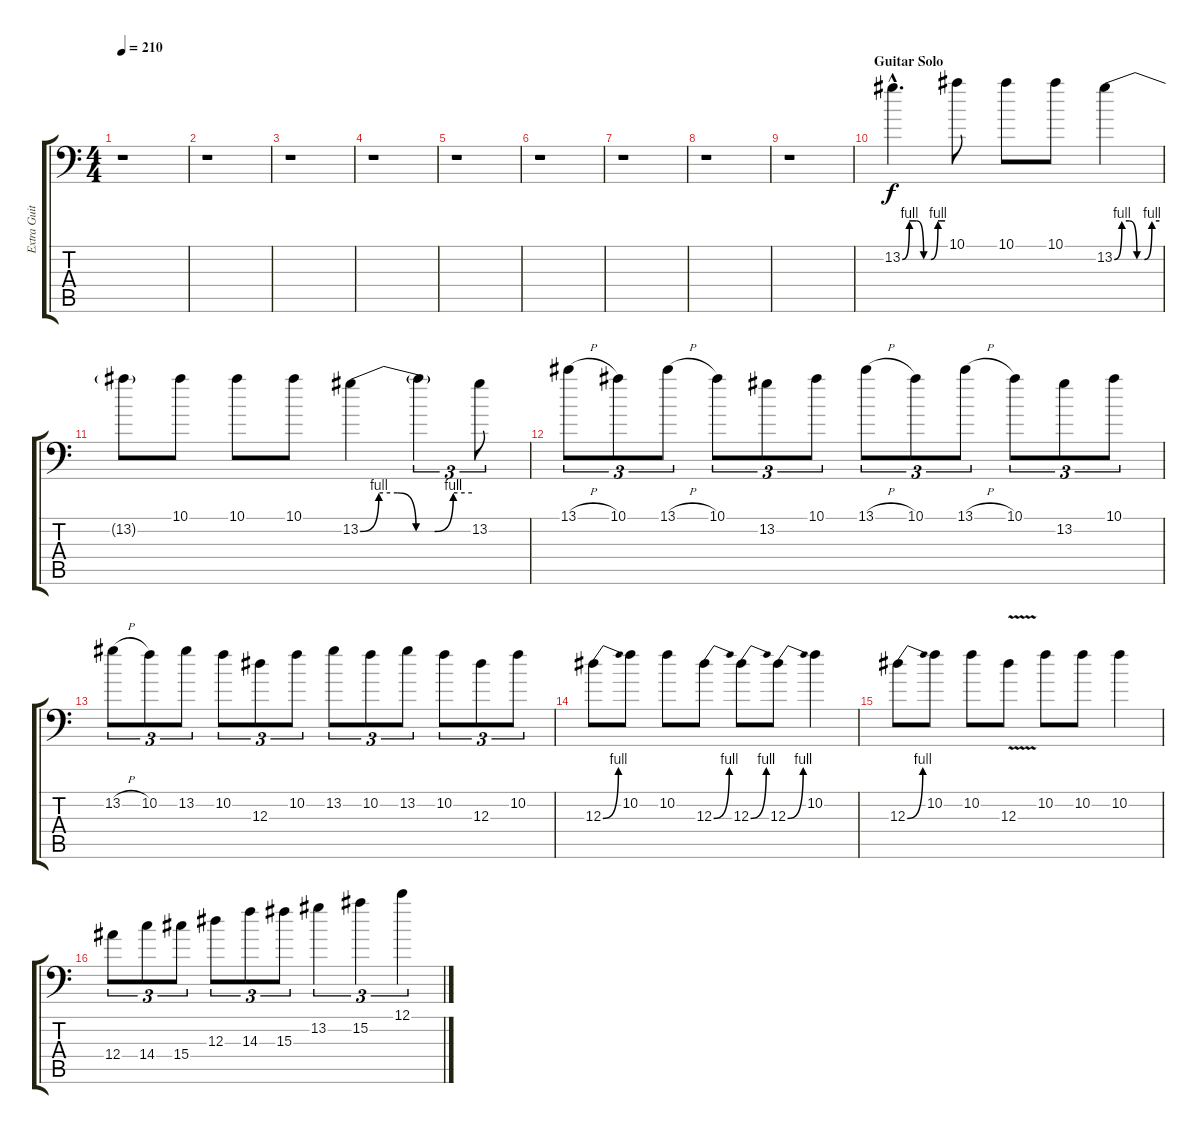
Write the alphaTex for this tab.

\track ("Extra Guitar" "Extra Guit") {instrument distortionguitar}
\staff {score tabs}
\tuning (C4 G3 Eb3 Bb2 F2 Bb1) {hide}
\ts (4 4)
\tempo 210
\clef f4
\ks c
r.1{dy f} |
r.1 |
r.1 |
r.1 |
r.1 |
r.1 |
r.1 |
r.1 |
r.1 |
\section ("" "Guitar Solo")
13.2{be (custom 0 0 10 4 20 4 30 0 40 0 50 4 60 4) hac}.4{d} 10.1.8 10.1.8 10.1.8 13.2{be (custom 0 0 10 4 20 4 30 0 40 0 50 4 60 4)}.4 |
13.2{t}.8 10.1.8 10.1.8 10.1.8 13.2{be (custom 0 0 10 4 20 4 30 0 40 0 50 4 60 4)}.4 13.2{t}.4{tu (3 2)} 13.2.8{tu (3 2)} |
13.1{h}.8{tu (3 2)} 10.1.8{tu (3 2)} 13.1{h}.8{tu (3 2)} 10.1.8{tu (3 2)} 13.2.8{tu (3 2)} 10.1.8{tu (3 2)} 13.1{h}.8{tu (3 2)} 10.1.8{tu (3 2)} 13.1{h}.8{tu (3 2)} 10.1.8{tu (3 2)} 13.2.8{tu (3 2)} 10.1.8{tu (3 2)} |
13.2{h}.8{tu (3 2)} 10.2.8{tu (3 2)} 13.2.8{tu (3 2)} 10.2.8{tu (3 2)} 12.3.8{tu (3 2)} 10.2.8{tu (3 2)} 13.2.8{tu (3 2)} 10.2.8{tu (3 2)} 13.2.8{tu (3 2)} 10.2.8{tu (3 2)} 12.3.8{tu (3 2)} 10.2.8{tu (3 2)} |
12.3{be (bend 0 0 60 4)}.8 10.2.8 10.2.8 12.3{be (bend 0 0 60 4)}.8 12.3{be (bend 0 0 60 4)}.8 12.3{be (bend 0 0 60 4)}.8 10.2.4 |
12.3{be (bend 0 0 60 4)}.8 10.2.8 10.2.8 12.3{v}.8 10.2.8 10.2.8 10.2.4 |
12.4.8{tu (3 2)} 14.4.8{tu (3 2)} 15.4.8{tu (3 2)} 12.3.8{tu (3 2)} 14.3.8{tu (3 2)} 15.3.8{tu (3 2)} 13.2.4{tu (3 2)} 15.2.4{tu (3 2)} 12.1.4{tu (3 2)}
